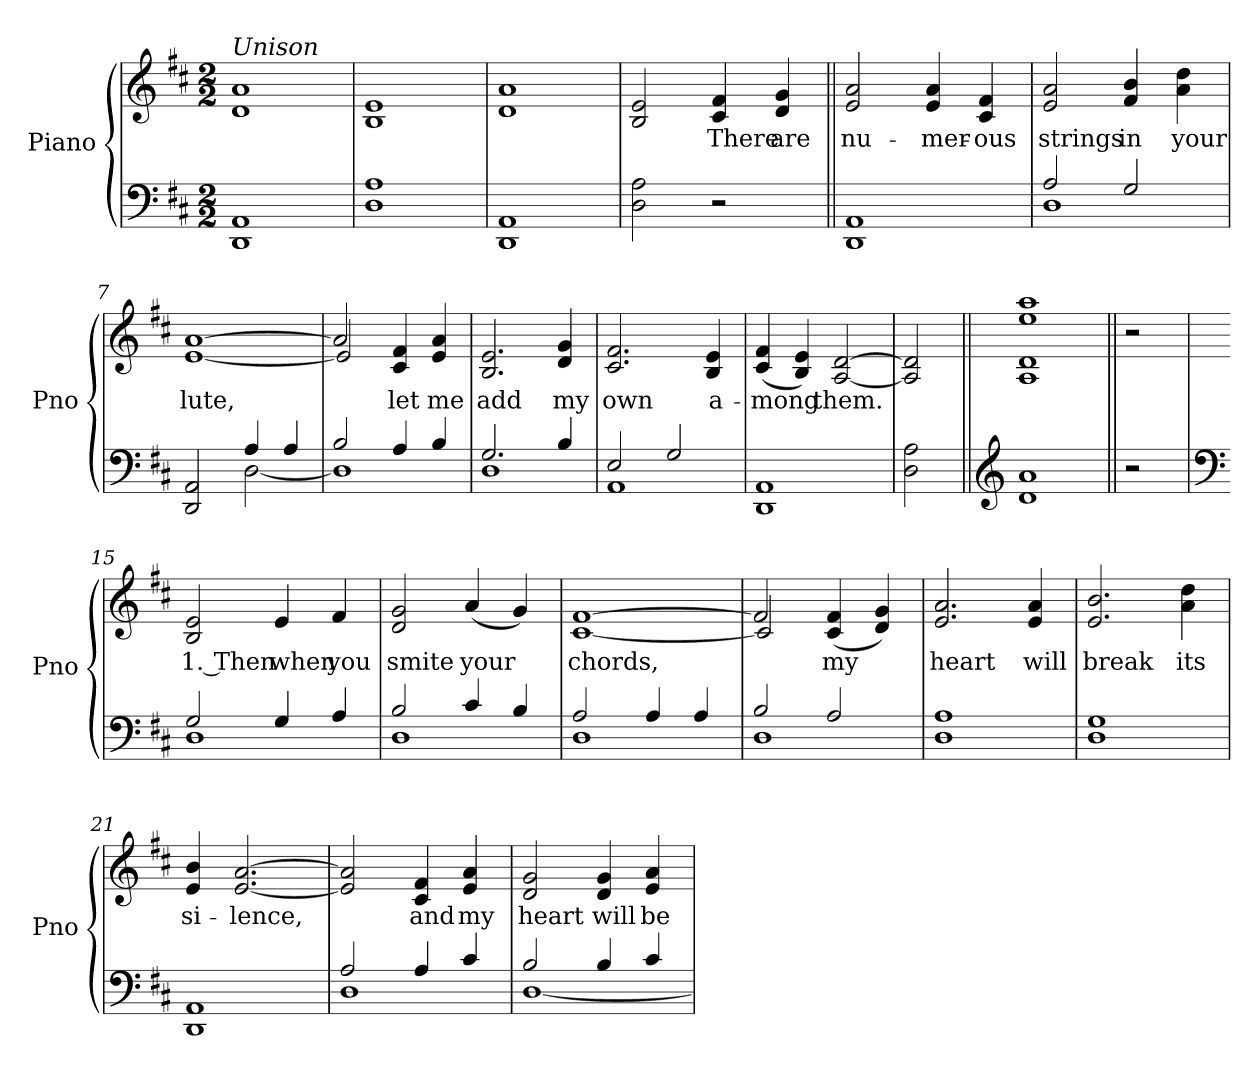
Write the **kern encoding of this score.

**kern	**kern	**text
*part2	*part1	*part1
*staff2	*staff1	*staff1
*I"Piano	*I"Piano	*
*I'Pno	*I'Pno	*
*clefF4	*clefG2	*
*k[f#c#]	*k[f#c#]	*
*M2/2	*M2/2	*
*MM200	*MM200	*
=1	=1	=1
*^	*^	*
!	!	!LO:TX:a:i:t=Unison	!	!
1AA	1DD	1a	1d	.
=2	=2	=2	=2	=2
1A	1D	1e	1B	.
=3	=3	=3	=3	=3
1AA	1DD	1a	1d	.
*v	*v	*	*	*
*	*v	*v	*
=4	=4	=4
2D\ 2A\	2B/ 2e/	.
!	!	!LO:LY:b
2r	4c#/ 4f#/	There
!	!	!LO:LY:b
.	4d/ 4g/	are
=5||	=5||	=5||
*^	*	*
!	!	!	!LO:LY:b
1AA	1DD	2e/ 2a/	nu-
!	!	!	!LO:LY:b
.	.	4e/ 4a/	-mer-
!	!	!	!LO:LY:b
.	.	4c#/ 4f#/	-ous
=6	=6	=6	=6
!	!	!	!LO:LY:b
2A/	1D	2e/ 2a/	strings
!	!	!	!LO:LY:b
2G/	.	4f#/ 4b/	in
!	!	!	!LO:LY:b
.	.	4a\ 4dd\	your
!!LO:LB:g=z
=7	=7	=7	=7
!	!	!	!LO:LY:b
*	*	*^	*
2DD/ 2AA/	2ryy	[>1a	[<1e	lute,
4A/	[<2D\	.	.	.
4A/	.	.	.	.
=8	=8	=8	=8	=8
2B/	1D]	2a/]	2e/]	.
!	!	!	!	!LO:LY:b
4A/	.	4c#/ 4f#/	2ryy	let
!	!	!	!	!LO:LY:b
4B/	.	4e/ 4a/	.	me
*	*	*v	*v	*
=9	=9	=9	=9
!	!	!	!LO:LY:b
2.G/	1D	2.B/ 2.e/	add
!	!	!	!LO:LY:b
4B/	.	4d/ 4g/	my
=10	=10	=10	=10
!	!	!	!LO:LY:b
2E/	1AA	2.c#/ 2.f#/	own
2G/	.	.	.
!	!	!	!LO:LY:b
.	.	4B/ 4e/	a-
=11	=11	=11	=11
!	!	!	!LO:LY:b
1AA	1DD	(>4c#/ 4f#/	-mong
.	.	4B/ 4e/)	.
!	!	!	!LO:LY:b
.	.	[<2A/ [>2d/	them.
*v	*v	*	*
!!LO:LB:g=z
=12	=12	=12
2D\ 2A\	2A/] 2d/]	.
=13||	=13||	=13||
*clefG2	*	*
*^	*^	*
*	*	*	*^	*
*	*	*	*	*^	*
1a	1d	1aa	1ee	1d	1A	.
*v	*v	*	*	*	*	*
*	*v	*v	*v	*v	*
=14||	=14||	=14||
2r	2r	.
=15	=15	=15
*clefF4	*	*
*^	*	*
!	!	!	!LO:LY:b
2G/	1D	2B/ 2e/	1. Then
!	!	!	!LO:LY:b
4G/	.	4e/	when
!	!	!	!LO:LY:b
4A/	.	4f#/	you
=16	=16	=16	=16
!	!	!	!LO:LY:b
2B/	1D	2d/ 2g/	smite
!	!	!	!LO:LY:b
4c#/	.	(<4a/	your
4B/	.	4g/)	.
!!LO:LB:g=z
=17	=17	=17	=17
!	!	!	!LO:LY:b
*	*	*^	*
2A/	1D	[>1f#	[<1c#	chords,
4A/	.	.	.	.
4A/	.	.	.	.
=18	=18	=18	=18	=18
2B/	1D	2f#/]	2c#/]	.
!	!	!	!	!LO:LY:b
2A/	.	(>4c#/ 4f#/	2ryy	my
.	.	4d/ 4g/)	.	.
*	*	*v	*v	*
=19	=19	=19	=19
!	!	!	!LO:LY:b
1A	1D	2.e/ 2.a/	heart
!	!	!	!LO:LY:b
.	.	4e/ 4a/	will
=20	=20	=20	=20
!	!	!	!LO:LY:b
1G	1D	2.e/ 2.b/	break
!	!	!	!LO:LY:b
.	.	4a\ 4dd\	its
=21	=21	=21	=21
!	!	!	!LO:LY:b
1AA	1DD	4e/ 4b/	si-
!	!	!	!LO:LY:b
.	.	[<2.e/ [>2.a/	-lence,
=22	=22	=22	=22
2A/	1D	2e/] 2a/]	.
!	!	!	!LO:LY:b
4A/	.	4c#/ 4f#/	and
!	!	!	!LO:LY:b
4c#/	.	4e/ 4a/	my
!!LO:PB:g=z
=23	=23	=23	=23
!	!	!	!LO:LY:b
2B/	[1D	2d/ 2g/	heart
!	!	!	!LO:LY:b
4B/	.	4d/ 4g/	will
!	!	!	!LO:LY:b
4c#/	.	4e/ 4a/	be
*v	*v	*	*
=	=	=
*-	*-	*-
